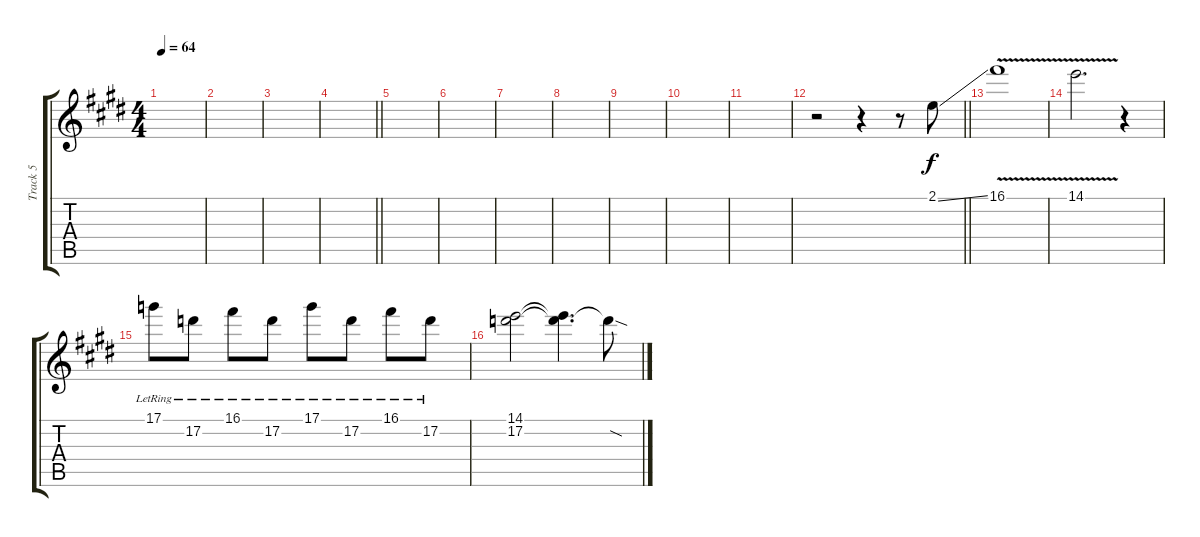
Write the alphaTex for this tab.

\track ("Track 5" "Track 5") {instrument distortionguitar}
\staff {score tabs}
\tuning (D4 A3 F3 C3 G2 D2) {hide}
\ts (4 4)
\tempo 64
\clef g2
\ks e
|
|
|
\barLineRight lightlight
|
|
|
|
|
|
|
|
\barLineRight lightlight
r.2 r.4 r.8 2.1{ss}.8 |
16.1{v}.1 |
14.1{v}.2{d} r.4 |
17.1{lr}.8 17.2{lr}.8 16.1{lr}.8 17.2{lr}.8 17.1{lr}.8 17.2{lr}.8 16.1{lr}.8 17.2{lr}.8 |
(14.1 17.2).2 (14.1{t} 17.2{t}).4{d} 17.2{sod t}.8
